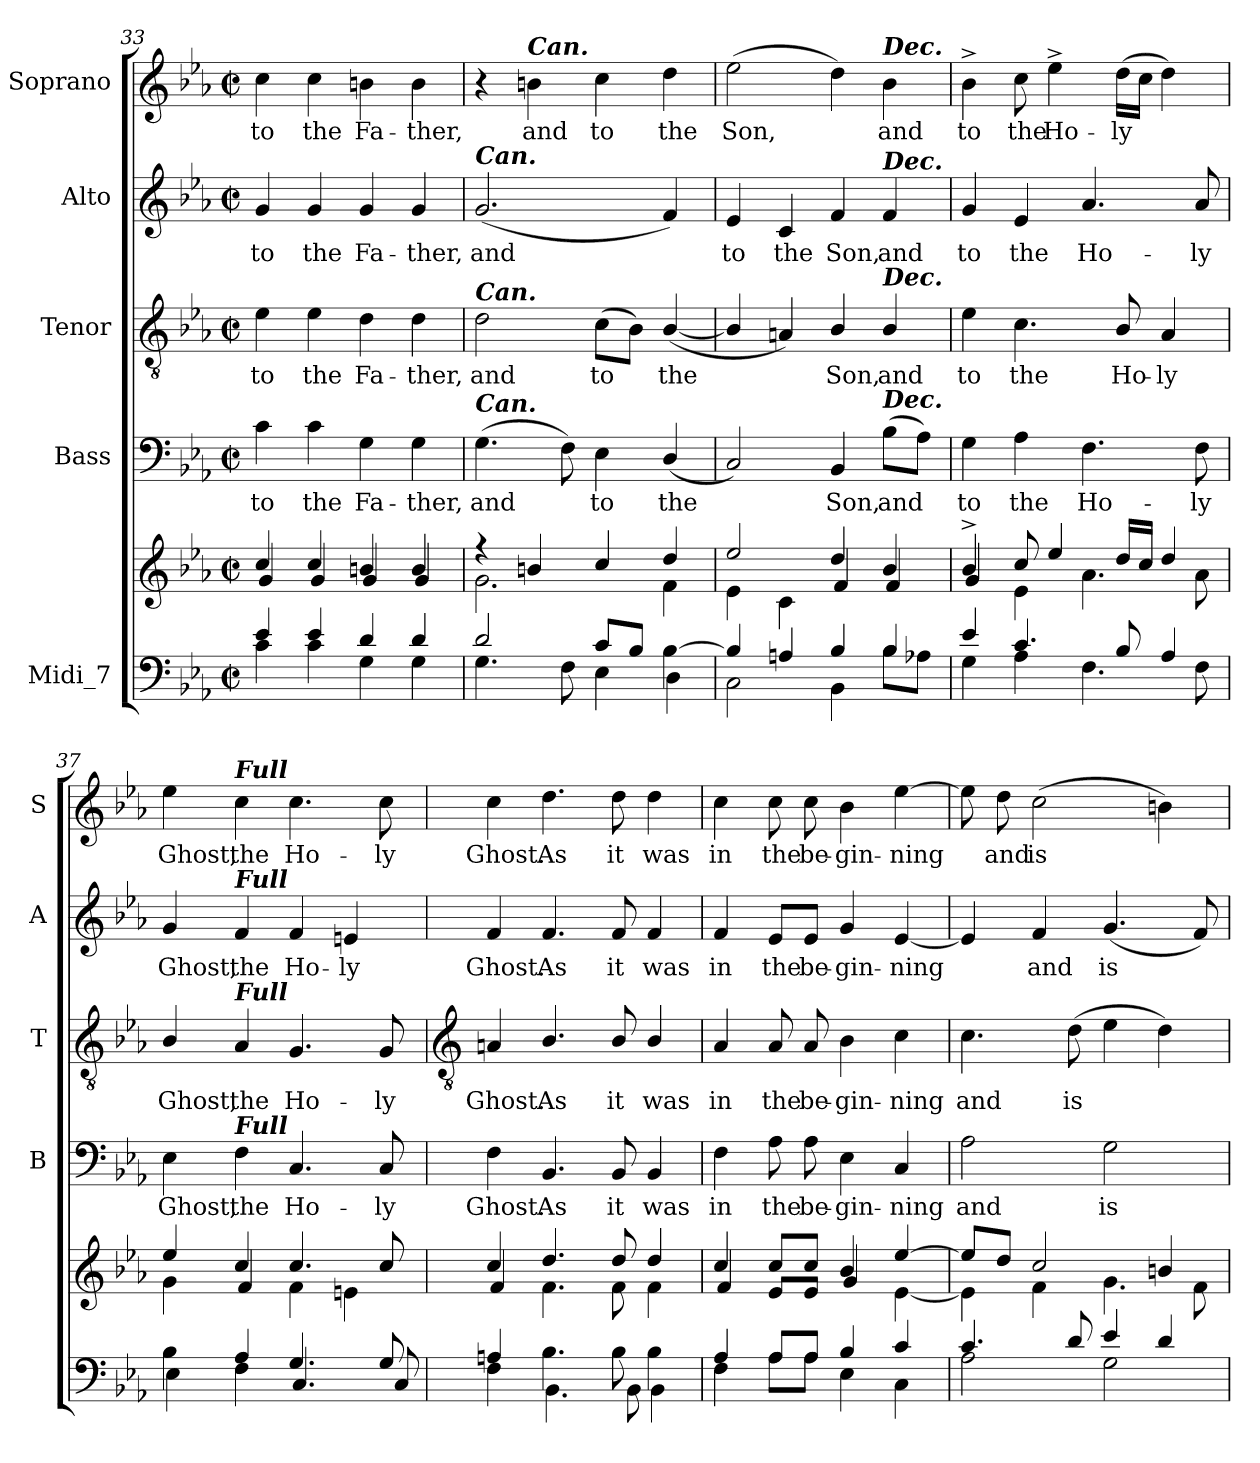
**kern	**kern	**kern	**text	**kern	**text	**kern	**text	**kern	**text
*part5	*part5	*part4	*part4	*part3	*part3	*part2	*part2	*part1	*part1
*staff6	*staff5	*staff4	*staff4	*staff3	*staff3	*staff2	*staff2	*staff1	*staff1
*I"Midi_7	*	*I"Bass	*	*I"Tenor	*	*I"Alto	*	*I"Soprano	*
*	*	*I'B	*	*I'T	*	*I'A	*	*I'S	*
!!LO:LB:g=z
*clefF4	*clefG2	*clefF4	*	*clefGv2	*	*clefG2	*	*clefG2	*
*k[b-e-a-]	*k[b-e-a-]	*k[b-e-a-]	*	*k[b-e-a-]	*	*k[b-e-a-]	*	*k[b-e-a-]	*
*E-:	*E-:	*E-:	*	*E-:	*	*E-:	*	*E-:	*
*M2/2	*M2/2	*M2/2	*	*M2/2	*	*M2/2	*	*M2/2	*
*met(c|)	*met(c|)	*met(c|)	*	*met(c|)	*	*met(c|)	*	*met(c|)	*
=33	=33	=33	=33	=33	=33	=33	=33	=33	=33
*^	*^	*	*	*	*	*	*	*	*
!	!	!	!	!	!LO:LY:b	!	!LO:LY:b	!	!LO:LY:b	!	!LO:LY:b
4e-	4c	4cc/	4g/	4c	to	4e-	to	4g	to	4cc	to
!	!	!	!	!	!LO:LY:b	!	!LO:LY:b	!	!LO:LY:b	!	!LO:LY:b
4e-	4c	4cc/	4g/	4c	the	4e-	the	4g	the	4cc	the
!	!	!	!	!	!LO:LY:b	!	!LO:LY:b	!	!LO:LY:b	!	!LO:LY:b
4d	4G	4bn/	4g/	4G	Fa-	4d	Fa-	4g	Fa-	4bn	Fa-
!	!	!	!	!	!LO:LY:b	!	!LO:LY:b	!	!LO:LY:b	!	!LO:LY:b
4d	4G	4b/	4g/	4G	-ther,	4d	-ther,	4g	-ther,	4b	-ther,
=34	=34	=34	=34	=34	=34	=34	=34	=34	=34	=34	=34
!	!	!	!	!	!	!	!	!LO:TX:a:Bi:t=Can.	!	!	!
!	!	!	!	!	!	!LO:TX:a:Bi:t=Can.	!	!	!	!	!
!	!	!	!	!LO:TX:a:Bi:t=Can.	!	!	!	!	!	!	!
!	!	!	!	!	!LO:LY:b	!	!LO:LY:b	!	!LO:LY:b	!	!
2d/	4.G\	4r	2.g\	(>4.G	and	2d	and	(<2.g	and	4r	.
!	!	!	!	!	!	!	!	!	!	!LO:TX:a:Bi:t=Can.	!
!	!	!	!	!	!	!	!	!	!	!	!LO:LY:b
.	.	4bn/	.	.	.	.	.	.	.	4bn	and
.	8F	.	.	8F)	.	.	.	.	.	.	.
!	!	!	!	!	!LO:LY:b	!	!LO:LY:b	!	!	!	!LO:LY:b
8c/L	4E-	4cc/	.	4E-	to	(>8cL	to	.	.	4cc	to
8B-/J	.	.	.	.	.	8B-J)	.	.	.	.	.
!	!	!	!	!	!LO:LY:b	!	!LO:LY:b	!	!	!	!LO:LY:b
[4B-\	4D\	4dd	4f\	(<4D/	the	(<[4B-/	the	4f)	.	4dd	the
=35	=35	=35	=35	=35	=35	=35	=35	=35	=35	=35	=35
!	!	!	!	!	!	!	!	!	!LO:LY:b	!	!LO:LY:b
4B-/]	2C\	2ee-/	4e-\	2C)	.	4B-/]	.	4e-	to	(>2ee-	Son,
!	!	!	!	!	!	!	!	!	!LO:LY:b	!	!
4An/	.	.	4c\	.	.	4An)	.	4c	the	.	.
!	!	!	!	!	!LO:LY:b	!	!LO:LY:b	!	!LO:LY:b	!	!
4B-/	4BB-\	4dd/	4f/	4BB-	Son,	4B-/	Son,	4f	Son,	4dd)	.
!	!	!	!	!	!	!	!	!	!	!LO:TX:a:Bi:t=Dec.	!
!	!	!	!	!	!	!	!	!LO:TX:a:Bi:t=Dec.	!	!	!
!	!	!	!	!	!	!LO:TX:a:Bi:t=Dec.	!	!	!	!	!
!	!	!	!	!LO:TX:a:Bi:t=Dec.	!	!	!	!	!	!	!
!	!	!	!	!	!LO:LY:b	!	!LO:LY:b	!	!LO:LY:b	!	!LO:LY:b
4B-/	8B-L	4b-/	4f/	(>8B-L	and	4B-/	and	4f	and	4b-	and
.	8A-J	.	.	8A-J)	.	.	.	.	.	.	.
=36	=36	=36	=36	=36	=36	=36	=36	=36	=36	=36	=36
!	!	!	!	!	!LO:LY:b	!	!LO:LY:b	!	!LO:LY:b	!	!LO:LY:b
4e-	4G	4b-^/	4g/	4G	to	4e-	to	4g	to	4b-^	to
!	!	!	!	!	!LO:LY:b	!	!LO:LY:b	!	!LO:LY:b	!	!LO:LY:b
4.c/	4A-	8cc/	4e-\	4A-	the	4.c	the	4e-	the	8cc	the
!	!	!	!	!	!	!	!	!	!	!	!LO:LY:b
.	.	4ee-/	.	.	.	.	.	.	.	4ee-^	Ho-
!	!	!	!	!	!LO:LY:b	!	!	!	!LO:LY:b	!	!
.	4.F	.	4.a-\	4.F	Ho-	.	.	4.a-	Ho-	.	.
!	!	!	!	!	!	!	!LO:LY:b	!	!	!	!LO:LY:b
8B-/	.	16dd/LL	.	.	.	8B-/	Ho-	.	.	(>16ddLL	-ly
.	.	16cc/JJ	.	.	.	.	.	.	.	16ccJJ	.
!	!	!	!	!	!	!	!LO:LY:b	!	!	!	!
4A-/	.	4dd/	.	.	.	4A-	-ly	.	.	4dd)	.
!	!	!	!	!	!LO:LY:b	!	!	!	!LO:LY:b	!	!
.	8F	.	8a-\	8F	-ly	.	.	8a-	-ly	.	.
=37	=37	=37	=37	=37	=37	=37	=37	=37	=37	=37	=37
!	!	!	!	!	!LO:LY:b	!	!LO:LY:b	!	!LO:LY:b	!	!LO:LY:b
4B-\	4E-	4ee-	4g\	4E-	Ghost,	4B-/	Ghost,	4g	Ghost,	4ee-	Ghost,
!	!	!	!	!	!	!	!	!	!	!LO:TX:a:Bi:t=Full	!
!	!	!	!	!	!	!	!	!LO:TX:a:Bi:t=Full	!	!	!
!	!	!	!	!	!	!LO:TX:a:Bi:t=Full	!	!	!	!	!
!	!	!	!	!LO:TX:a:Bi:t=Full	!	!	!	!	!	!	!
!	!	!	!	!	!LO:LY:b	!	!LO:LY:b	!	!LO:LY:b	!	!LO:LY:b
4A-	4F	4cc/	4f/	4F	the	4A-	the	4f	the	4cc	the
!	!	!	!	!	!LO:LY:b	!	!LO:LY:b	!	!LO:LY:b	!	!LO:LY:b
4.G/	4.C/	4.cc/	4f\	4.C	Ho-	4.G	Ho-	4f	Ho-	4.cc	Ho-
!	!	!	!	!	!	!	!	!	!LO:LY:b	!	!
.	.	.	4en\	.	.	.	.	4en	-ly	.	.
!	!	!	!	!	!LO:LY:b	!	!LO:LY:b	!	!	!	!LO:LY:b
8G/	8C/	8cc/	.	8C	-ly	8G	-ly	.	.	8cc	-ly
!!LO:LB:g=z
=38	=38	=38	=38	=38	=38	=38	=38	=38	=38	=38	=38
*	*	*	*	*	*	*clefGv2	*	*	*	*	*
!	!	!	!	!	!LO:LY:b	!	!LO:LY:b	!	!LO:LY:b	!	!LO:LY:b
4An	4F	4cc/	4f/	4F	Ghost.	4An	Ghost.	4f	Ghost.	4cc	Ghost.
!	!	!	!	!	!LO:LY:b	!	!LO:LY:b	!	!LO:LY:b	!	!LO:LY:b
4.B-\	4.BB-\	4.dd	4.f\	4.BB-	As	4.B-/	As	4.f	As	4.dd	As
!	!	!	!	!	!LO:LY:b	!	!LO:LY:b	!	!LO:LY:b	!	!LO:LY:b
8B-\	8BB-\	8dd	8f\	8BB-	it	8B-/	it	8f	it	8dd	it
!	!	!	!	!	!LO:LY:b	!	!LO:LY:b	!	!LO:LY:b	!	!LO:LY:b
4B-\	4BB-\	4dd	4f\	4BB-	was	4B-/	was	4f	was	4dd	was
=39	=39	=39	=39	=39	=39	=39	=39	=39	=39	=39	=39
!	!	!	!	!	!LO:LY:b	!	!LO:LY:b	!	!LO:LY:b	!	!LO:LY:b
4A-	4F	4cc/	4f/	4F	in	4A-	in	4f	in	4cc	in
!	!	!	!	!	!LO:LY:b	!	!LO:LY:b	!	!LO:LY:b	!	!LO:LY:b
8A-L	8A-L	8cc/L	8e-/L	8A-	the	8A-	the	8e-/L	the	8cc	the
!	!	!	!	!	!LO:LY:b	!	!LO:LY:b	!	!LO:LY:b	!	!LO:LY:b
8A-J	8A-J	8cc/J	8e-/J	8A-	be-	8A-	be-	8e-/J	be-	8cc	be-
!	!	!	!	!	!LO:LY:b	!	!LO:LY:b	!	!LO:LY:b	!	!LO:LY:b
4B-	4E-	4b-/	4g/	4E-	-gin-	4B-	-gin-	4g	-gin-	4b-	-gin-
!	!	!	!	!	!LO:LY:b	!	!LO:LY:b	!	!LO:LY:b	!	!LO:LY:b
4c	4C\	[4ee-	[4e-\	4C	-ning	4c	-ning	[4e-	-ning	[4ee-	-ning
=40	=40	=40	=40	=40	=40	=40	=40	=40	=40	=40	=40
!	!	!	!	!	!LO:LY:b	!	!LO:LY:b	!	!	!	!
4.c/	2A-	8ee-/L]	4e-\]	2A-	and	4.c	and	4e-]	.	8ee-]	.
!	!	!	!	!	!	!	!	!	!	!	!LO:LY:b
.	.	8dd/J	.	.	.	.	.	.	.	8dd	and
!	!	!	!	!	!	!	!	!	!LO:LY:b	!	!LO:LY:b
.	.	2cc/	4f\	.	.	.	.	4f	and	(>2cc	is
!	!	!	!	!	!	!	!LO:LY:b	!	!	!	!
8d/	.	.	.	.	.	(>8d	is	.	.	.	.
!	!	!	!	!	!LO:LY:b	!	!	!	!LO:LY:b	!	!
4e-/	2G	.	4.g\	2G	is	4e-	.	(<4.g	is	.	.
4d/	.	4bn/	.	.	.	4d)	.	.	.	4bn)	.
.	.	.	8f\	.	.	.	.	8f)	.	.	.
*v	*v	*	*	*	*	*	*	*	*	*	*
*	*v	*v	*	*	*	*	*	*	*	*
=	=	=	=	=	=	=	=	=	=
*-	*-	*-	*-	*-	*-	*-	*-	*-	*-
